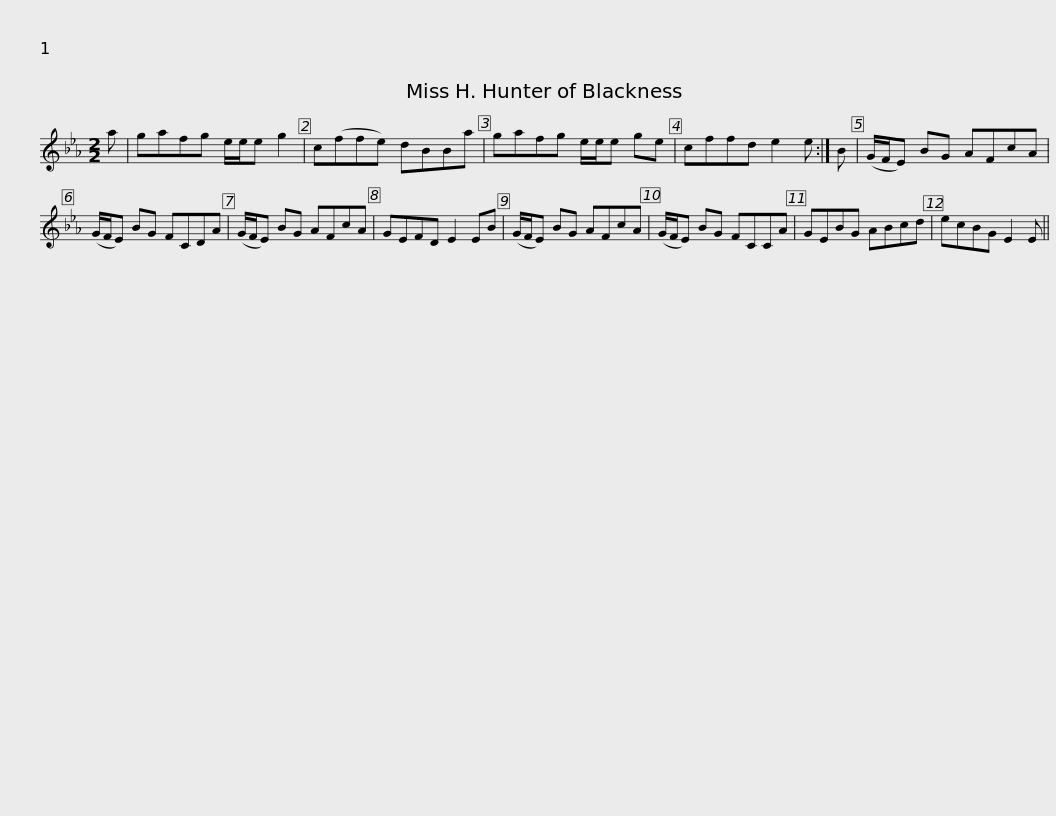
X:1
L:1/8
M:2/2
I:linebreak $
K:Eb
V:1 treble
V:1
 a | gafg e/e/e g2 | c(ffe) dBBa | gafg e/e/e ge | cffd e2 e :| %5
 B | (G/F/E) BG AFcA |$ (G/F/E) BG FCDA | (G/F/E) BG AFcA | GEFD E2 EB | %10
 (G/F/E) BG AFcA | (G/F/E) BG FCCA |$ GEBG ABcd | ecBG E2 E || %14
